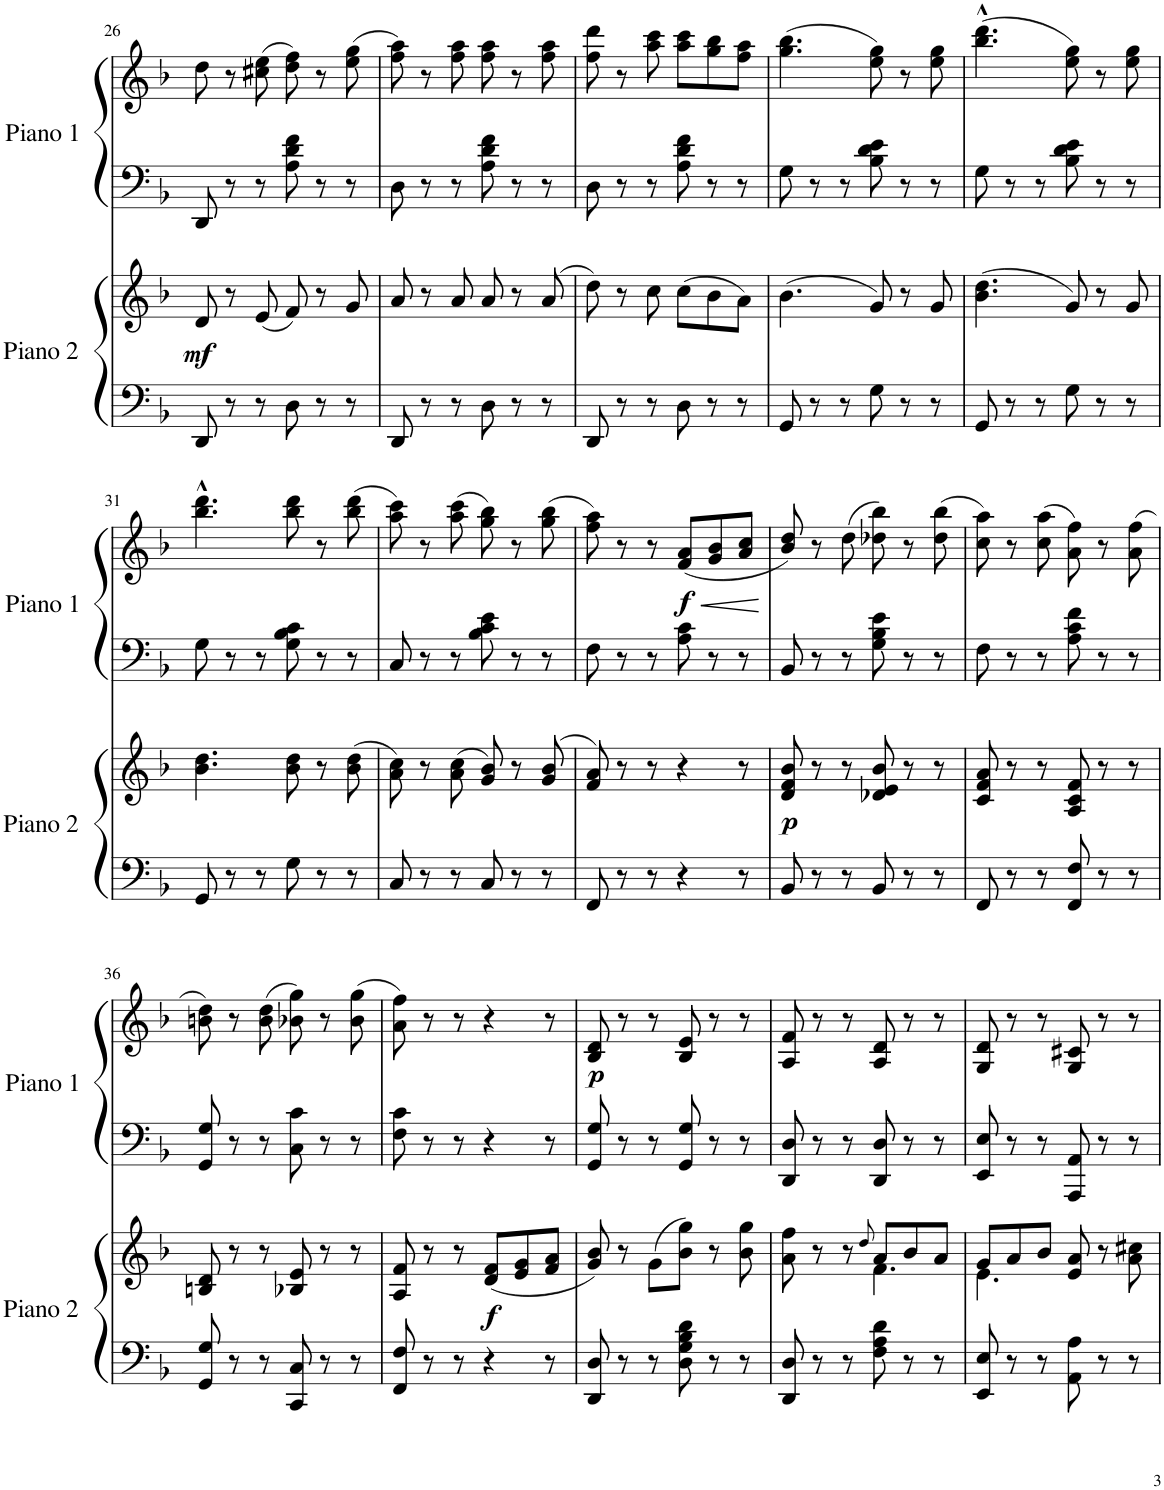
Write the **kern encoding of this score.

**kern	**kern	**dynam	**kern	**kern	**dynam
*part2	*part2	*part2	*part1	*part1	*part1
*staff4	*staff3	*staff3/4	*staff2	*staff1	*staff1/2
*I"Piano 2	*	*	*I"Piano 1	*	*
*I'Piano 2	*	*	*I'Piano 1	*	*
!!LO:PB:g=z
*clefF4	*clefG2	*	*clefF4	*clefG2	*
*k[b-]	*k[b-]	*	*k[b-]	*k[b-]	*
*M6/8	*M6/8	*	*M6/8	*M6/8	*
=26	=26	=26	=26	=26	=26
!	!	!LO:DY:b	!	!	!
8DD/	8d/	mf	8DD/	8dd\	.
8r	8r	.	8r	8r	.
8r	(8e/	.	8r	(8cc#X\ 8ee\	.
8D\	8f/)	.	8A\ 8d\ 8f\	8dd\ 8ff\)	.
8r	8r	.	8r	8r	.
8r	8g/	.	8r	(8ee\ 8gg\	.
=27	=27	=27	=27	=27	=27
8DD/	8a/	.	8D\	8ff\ 8aa\)	.
8r	8r	.	8r	8r	.
8r	8a/	.	8r	8ff\ 8aa\	.
8D\	8a/	.	8A\ 8d\ 8f\	8ff\ 8aa\	.
8r	8r	.	8r	8r	.
8r	(>8a/	.	8r	8ff\ 8aa\	.
=28	=28	=28	=28	=28	=28
8DD/	8dd\)	.	8D\	8ff\ 8ddd\	.
8r	8r	.	8r	8r	.
8r	8cc\	.	8r	8aa\ 8ccc\	.
8D\	(8cc\L	.	8A\ 8d\ 8f\	8aa\ 8ccc\L	.
8r	8b-\	.	8r	8gg\ 8bb-\	.
8r	8a\J)	.	8r	8ff\ 8aa\J	.
=29	=29	=29	=29	=29	=29
8GG/	(4.b-\	.	8G\	(4.gg\ 4.bb-\	.
8r	.	.	8r	.	.
8r	.	.	8r	.	.
8G\	8g/)	.	8B-\ 8d\ 8e\	8ee\ 8gg\)	.
8r	8r	.	8r	8r	.
8r	8g/	.	8r	8ee\ 8gg\	.
=30	=30	=30	=30	=30	=30
8GG/	(4.b-\ 4.dd\	.	8G\	(4.bb-\^^ 4.ddd\^^	.
8r	.	.	8r	.	.
8r	.	.	8r	.	.
8G\	8g/)	.	8B-\ 8d\ 8e\	8ee\ 8gg\)	.
8r	8r	.	8r	8r	.
8r	8g/	.	8r	8ee\ 8gg\	.
!!LO:LB:g=z
=31	=31	=31	=31	=31	=31
8GG/	4.b-\ 4.dd\	.	8G\	4.bb-\^^ 4.ddd\^^	.
8r	.	.	8r	.	.
8r	.	.	8r	.	.
8G\	8b-\ 8dd\	.	8G\ 8B-\ 8c\	8bb-\ 8ddd\	.
8r	8r	.	8r	8r	.
8r	(8b-\ 8dd\	.	8r	(8bb-\ 8ddd\	.
=32	=32	=32	=32	=32	=32
8C/	8a\ 8cc\)	.	8C/	8aa\ 8ccc\)	.
8r	8r	.	8r	8r	.
8r	(8a\ 8cc\	.	8r	(8aa\ 8ccc\	.
8C/	8g/ 8b-/)	.	8B-\ 8c\ 8e\	8gg\ 8bb-\)	.
8r	8r	.	8r	8r	.
8r	(>8g/ 8b-/	.	8r	(8gg\ 8bb-\	.
=33	=33	=33	=33	=33	=33
8FF/	8f/ 8a/)	.	8F\	8ff\ 8aa\)	.
8r	8r	.	8r	8r	.
8r	8r	.	8r	8r	.
!	!	!	!	!	!LO:HP:b
!	!	!	!	!	!LO:DY:n=1:b
4r	4r	.	8A\ 8c\	(8f/ 8a/L	< f
.	.	.	8r	8g/ 8b-/	.
8r	8r	.	8r	8a/ 8cc/J	.
.	.	.	.	.	[
=34	=34	=34	=34	=34	=34
!	!	!LO:DY:b	!	!	!
8BB-/	8d/ 8f/ 8b-/	p	8BB-/	8b-/ 8dd/)	.
8r	8r	.	8r	8r	.
8r	8r	.	8r	(8dd\	.
8BB-/	8d-X/ 8e/ 8b-/	.	8G\ 8B-\ 8e\	8dd-X\ 8bb-\)	.
8r	8r	.	8r	8r	.
8r	8r	.	8r	(8dd-\ 8bb-\	.
=35	=35	=35	=35	=35	=35
8FF/	8c/ 8f/ 8a/	.	8F\	8cc\ 8aa\)	.
8r	8r	.	8r	8r	.
8r	8r	.	8r	(8cc\ 8aa\	.
8FF/ 8F/	8A/ 8c/ 8f/	.	8A\ 8c\ 8f\	8a\ 8ff\)	.
8r	8r	.	8r	8r	.
8r	8r	.	8r	(8a\ 8ff\	.
!!LO:LB:g=z
=36	=36	=36	=36	=36	=36
8GG/ 8G/	8Bn/ 8d/	.	8GG/ 8G/	8bn\ 8dd\)	.
8r	8r	.	8r	8r	.
8r	8r	.	8r	(8b\ 8dd\	.
8CC/ 8C/	8B-X/ 8e/	.	8C\ 8c\	8b-X\ 8gg\)	.
8r	8r	.	8r	8r	.
8r	8r	.	8r	(8b-\ 8gg\	.
=37	=37	=37	=37	=37	=37
8FF/ 8F/	8A/ 8f/	.	8F\ 8c\	8a\ 8ff\)	.
8r	8r	.	8r	8r	.
8r	8r	.	8r	8r	.
!	!	!LO:DY:b	!	!	!
4r	(8d/ 8f/L	f	4r	4r	.
.	8e/ 8g/	.	.	.	.
8r	8f/ 8a/J	.	8r	8r	.
=38	=38	=38	=38	=38	=38
!	!	!	!	!	!LO:DY:b
8DD/ 8D/	8g/ 8b-/)	.	8GG/ 8G/	8B-/ 8d/	p
8r	8r	.	8r	8r	.
8r	(8g\L	.	8r	8r	.
8D\ 8G\ 8B-\ 8d\	8b-\ 8gg\J)	.	8GG/ 8G/	8B-/ 8e/	.
8r	8r	.	8r	8r	.
8r	8b-\ 8gg\	.	8r	8r	.
=39	=39	=39	=39	=39	=39
*	*^	*	*	*	*
8DD/ 8D/	8a\ 8ff\	4.ryy	.	8DD/ 8D/	8A/ 8f/	.
8r	8r	.	.	8r	8r	.
8r	8r	.	.	8r	8r	.
.	8qdd/	.	.	.	.	.
8F\ 8A\ 8d\	8a/L	4.f\	.	8DD/ 8D/	8A/ 8d/	.
8r	8b-/	.	.	8r	8r	.
8r	8a/J	.	.	8r	8r	.
=40	=40	=40	=40	=40	=40	=40
8EE/ 8E/	8g/L	4.e\	.	8EE/ 8E/	8G/ 8d/	.
8r	8a/	.	.	8r	8r	.
8r	8b-/J	.	.	8r	8r	.
8AA\ 8A\	8e/ 8a/	4.ryy	.	8AAA/ 8AA/	8G/ 8c#X/	.
8r	8r	.	.	8r	8r	.
8r	8a\ 8cc#X\	.	.	8r	8r	.
*	*v	*v	*	*	*	*
=	=	=	=	=	=
*-	*-	*-	*-	*-	*-
